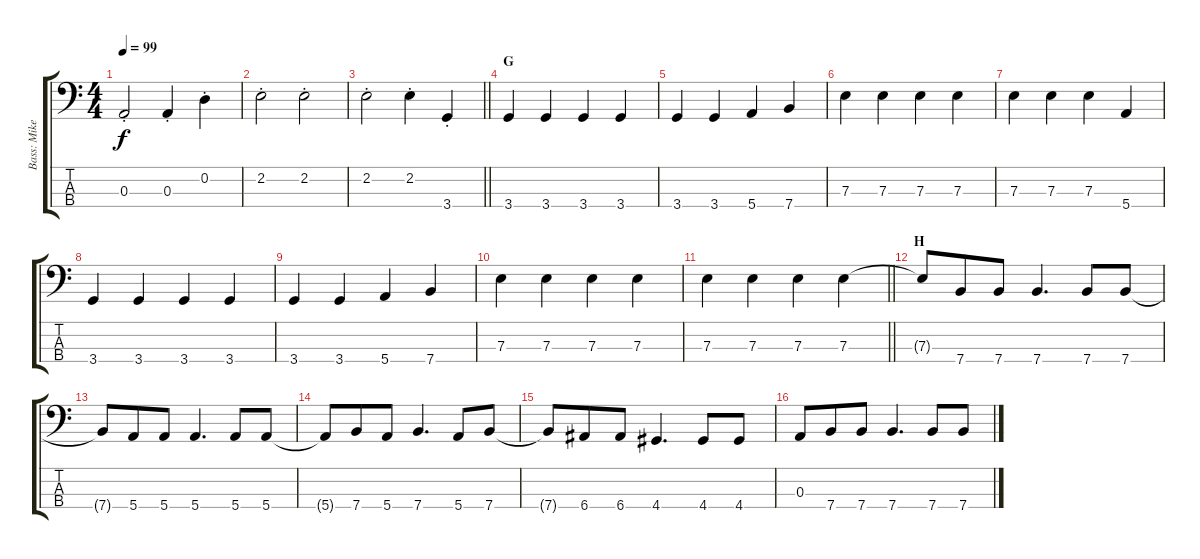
\track ("Bass: Mike" "Bass: Mike") {instrument electricbasspick}
\staff {score tabs}
\tuning (G2 D2 A1 E1) {hide}
\ts (4 4)
\tempo 99
\clef f4
\ks c
0.3{st}.2{dy f} 0.3{st}.4 0.2{st}.4 |
2.2{st}.2 2.2{st}.2 |
\barLineRight lightlight
2.2{st}.2 2.2{st}.4 3.4{st}.4 |
\section ("" "G")
3.4.4 3.4.4 3.4.4 3.4.4 |
3.4.4 3.4.4 5.4.4 7.4.4 |
7.3.4 7.3.4 7.3.4 7.3.4 |
7.3.4 7.3.4 7.3.4 5.4.4 |
3.4.4 3.4.4 3.4.4 3.4.4 |
3.4.4 3.4.4 5.4.4 7.4.4 |
7.3.4 7.3.4 7.3.4 7.3.4 |
\barLineRight lightlight
7.3.4 7.3.4 7.3.4 7.3.4 |
\section ("" "H")
7.3{t}.8 7.4.8{beam merge} 7.4.8 7.4.4{d} 7.4.8 7.4.8 |
7.4{t}.8 5.4.8{beam merge} 5.4.8 5.4.4{d} 5.4.8 5.4.8 |
5.4{t}.8 7.4.8{beam merge} 5.4.8 7.4.4{d} 5.4.8 7.4.8 |
7.4{t}.8 6.4.8{beam merge} 6.4.8 4.4.4{d} 4.4.8 4.4.8 |
0.3.8 7.4.8{beam merge} 7.4.8 7.4.4{d} 7.4.8 7.4.8
